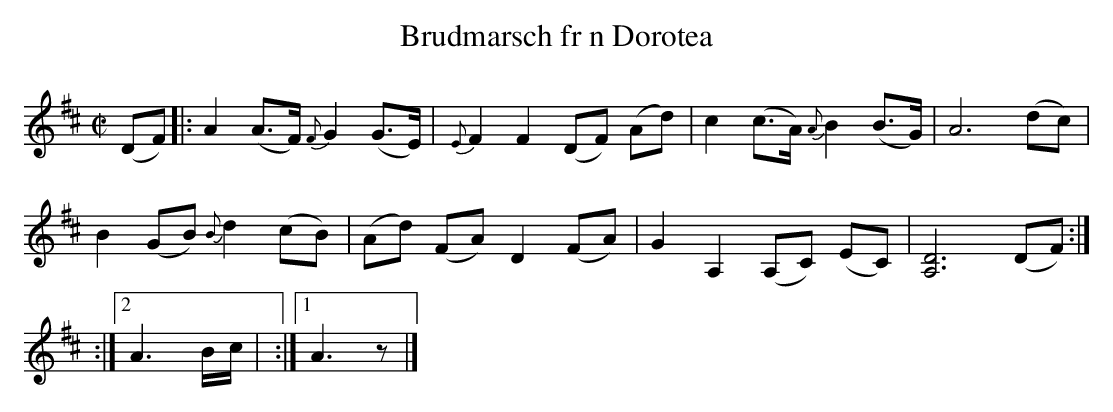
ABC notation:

X:1
T: Brudmarsch fr n Dorotea
M: C|
L: 1/8
K: D
(DF) |: A2(A>F) {F}G2(G>E) | {E}F2F2 (DF) (Ad) | c2(c>A) {A}B2(B>G) | A6 (dc) |
B2(GB) {B}d2(cB) | (Ad) (FA) D2(FA) | G2A,2 (A,C) (EC) | [A,D]6 (DF) :|
:|2 A3 B/c/ | :|1 A3 z |]
